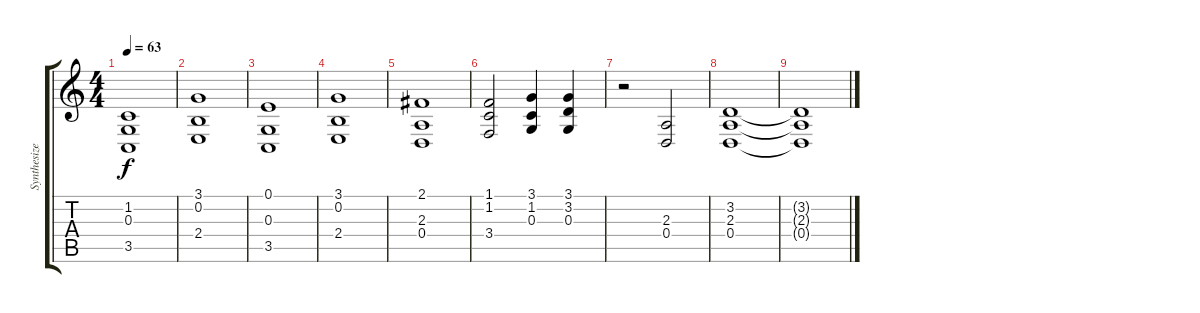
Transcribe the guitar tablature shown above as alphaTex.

\track ("Synthesizer" "Synthesize") {instrument synthstrings1}
\staff {score tabs}
\tuning (E4 B3 G3 D3 A2 E2) {hide}
\ts (4 4)
\tempo 63
\clef g2
\ks c
(1.2 0.3 3.5).1{dy f} |
(3.1 0.2 2.4).1 |
(0.1 0.3 3.5).1 |
(3.1 0.2 2.4).1 |
(2.1 2.3 0.4).1 |
(1.1 1.2 3.4).2 (3.1 1.2 0.3).4 (3.1 3.2 0.3).4 |
r.2 (2.3 0.4).2 |
(3.2 2.3 0.4).1 |
(3.2{t} 2.3{t} 0.4{t}).1
